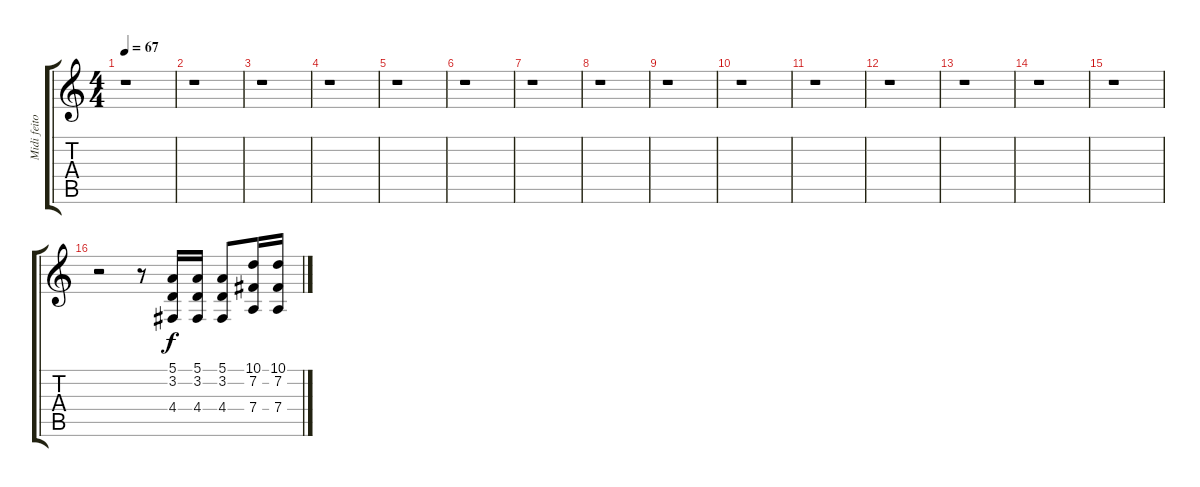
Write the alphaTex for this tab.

\track ("Midi feito por" "Midi feito") {instrument brasssection}
\staff {score tabs}
\tuning (E4 B3 G3 D3 A2 E2) {hide}
\ts (4 4)
\tempo 67
\clef g2
\ks c
r.1{dy f} |
r.1 |
r.1 |
r.1 |
r.1 |
r.1 |
r.1 |
r.1 |
r.1 |
r.1 |
r.1 |
r.1 |
r.1 |
r.1 |
r.1 |
r.2 r.8 (5.1 3.2 4.4).16 (5.1 3.2 4.4).16 (5.1 3.2 4.4).8 (10.1 7.2 7.4).16 (10.1 7.2 7.4).16
